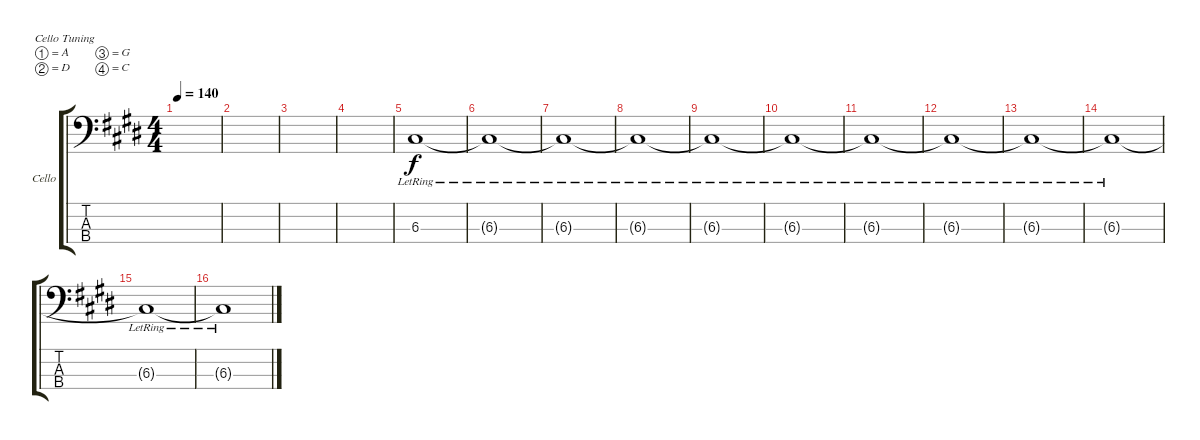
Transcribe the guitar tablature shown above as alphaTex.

\defaultSystemsLayout 4
\bracketExtendMode groupsimilarinstruments
\firstSystemTrackNameOrientation horizontal
\otherSystemsTrackNameOrientation horizontal
\track ("Cello" "Cello") {instrument cello}
\staff {score tabs}
\tuning (A3 D3 G2 C2)
\ts (4 4)
\tempo 140
\clef f4
\scale
0.333333
\ks e
|
\scale
0.333333 |
\scale
0.333333 |
\scale
0.333333 |
\scale
0.333333 6.3{lr}.1 |
\scale
0.333333 6.3{lr t}.1 |
\scale
0.333333 6.3{lr t}.1 |
\scale
0.333333 6.3{lr t}.1 |
\scale
0.333333 6.3{lr t}.1 |
\scale
0.333333 6.3{lr t}.1 |
\scale
0.333333 6.3{lr t}.1 |
\scale
0.333333 6.3{lr t}.1 |
\scale
0.333333 6.3{lr t}.1 |
\scale
0.333333 6.3{lr t}.1 |
\scale
0.333333 6.3{lr t}.1 |
\scale
0.333333 6.3{lr t}.1
